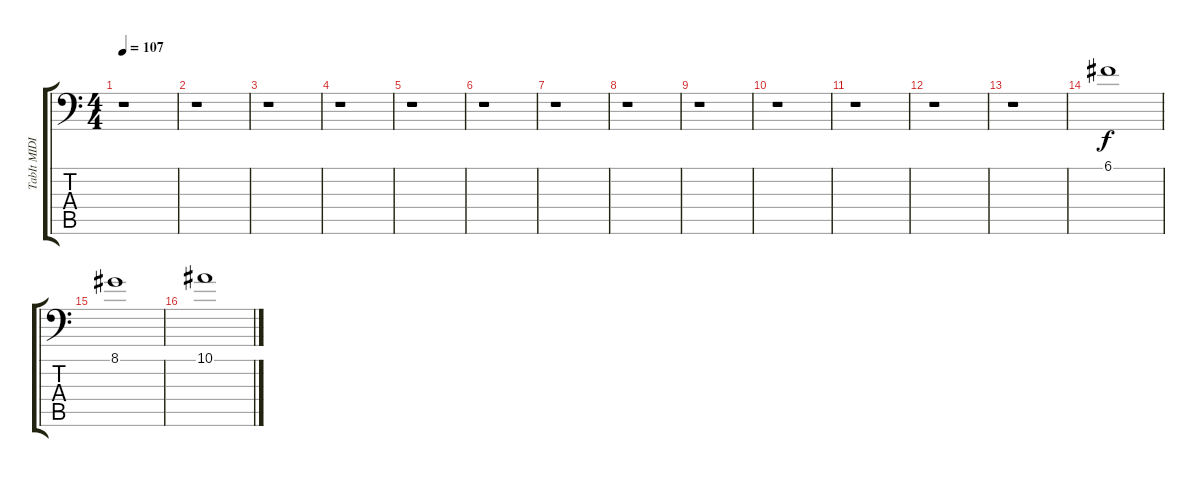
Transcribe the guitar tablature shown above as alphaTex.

\track ("TabIt MIDI - Track 9" "TabIt MIDI") {instrument oboe}
\staff {score tabs}
\tuning (C4 G3 Eb3 Bb2 F2 Bb1) {hide}
\ts (4 4)
\tempo 107
\clef f4
\ks c
r.1{dy f} |
r.1 |
r.1 |
r.1 |
r.1 |
r.1 |
r.1 |
r.1 |
r.1 |
r.1 |
r.1 |
r.1 |
r.1 |
6.1.1 |
8.1.1 |
10.1.1
